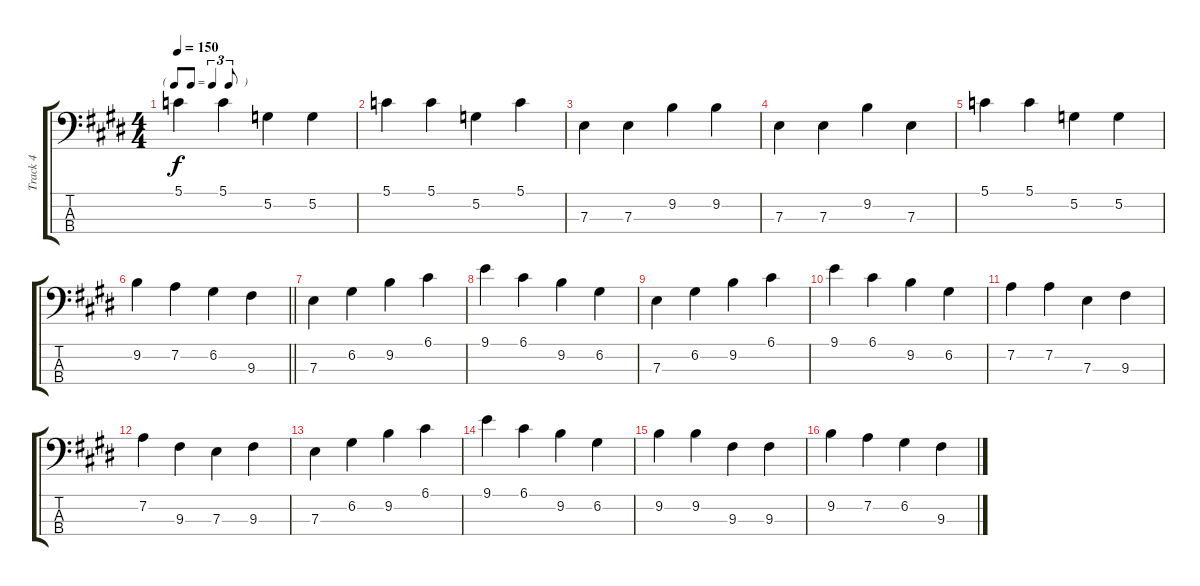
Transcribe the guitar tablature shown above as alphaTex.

\track ("Track 4" "Track 4") {instrument electricbassfinger}
\staff {score tabs}
\tuning (G2 D2 A1 E1) {hide}
\ts (4 4)
\tf triplet8th
\tempo 150
\clef f4
\ks e
5.1.4{dy f} 5.1.4 5.2.4 5.2.4 |
5.1.4 5.1.4 5.2.4 5.1.4 |
7.3.4 7.3.4 9.2.4 9.2.4 |
7.3.4 7.3.4 9.2.4 7.3.4 |
5.1.4 5.1.4 5.2.4 5.2.4 |
\barLineRight lightlight
9.2.4 7.2.4 6.2.4 9.3.4 |
7.3.4 6.2.4 9.2.4 6.1.4 |
9.1.4 6.1.4 9.2.4 6.2.4 |
7.3.4 6.2.4 9.2.4 6.1.4 |
9.1.4 6.1.4 9.2.4 6.2.4 |
7.2.4 7.2.4 7.3.4 9.3.4 |
7.2.4 9.3.4 7.3.4 9.3.4 |
7.3.4 6.2.4 9.2.4 6.1.4 |
9.1.4 6.1.4 9.2.4 6.2.4 |
9.2.4 9.2.4 9.3.4 9.3.4 |
9.2.4 7.2.4 6.2.4 9.3.4
